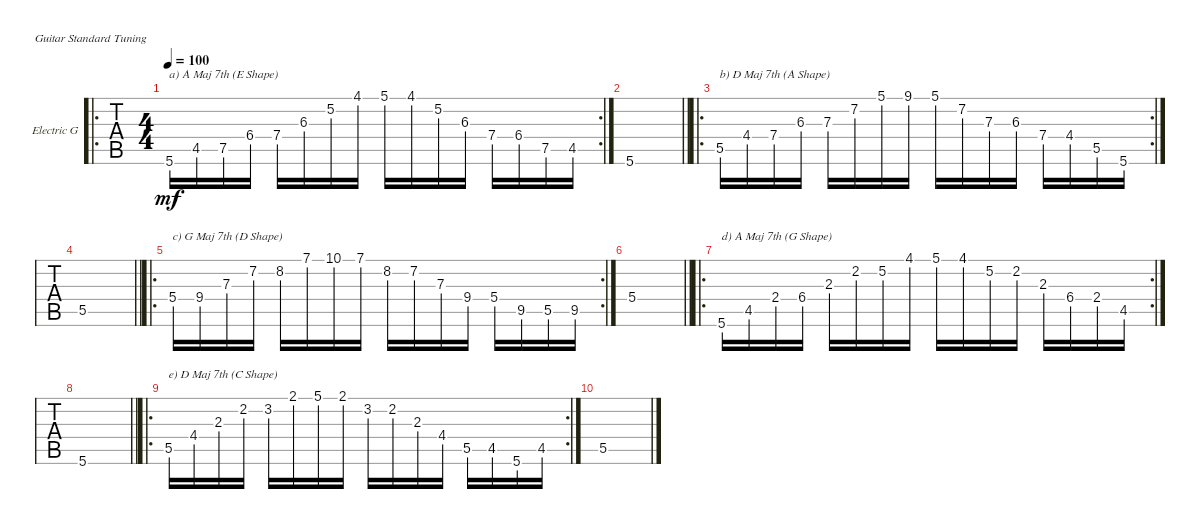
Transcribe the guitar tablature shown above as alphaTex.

\defaultSystemsLayout 4
\bracketExtendMode groupsimilarinstruments
\firstSystemTrackNameOrientation horizontal
\otherSystemsTrackNameOrientation horizontal
\track ("Electric Guitar" "Electric G") {instrument electricguitarclean}
\staff {tabs}
\tuning (E4 B3 G3 D3 A2 E2)
\ro
\rc 2
\ts (4 4)
\tempo 100
\clef g2
\ks c
5.6.16{txt "a) A Maj 7th (E Shape)" dy mf instrument electricguitarclean} 4.5.16 7.5.16 6.4.16 7.4.16 6.3.16 5.2.16 4.1.16 5.1.16 4.1.16 5.2.16 6.3.16 7.4.16 6.4.16 7.5.16 4.5.16 |
\barLineRight lightlight
5.6.1 |
\ro
\rc 2
5.5.16{txt "b) D Maj 7th (A Shape)"} 4.4.16 7.4.16 6.3.16 7.3.16 7.2.16 5.1.16 9.1.16 5.1.16 7.2.16 7.3.16 6.3.16 7.4.16 4.4.16 5.5.16 5.6.16 |
\barLineRight lightlight
5.5.1 |
\ro
\rc 2
5.4.16{txt "c) G Maj 7th (D Shape)"} 9.4.16 7.3.16 7.2.16 8.2.16 7.1.16 10.1.16 7.1.16 8.2.16 7.2.16 7.3.16 9.4.16 5.4.16 9.5.16 5.5.16 9.5.16 |
\barLineRight lightlight
5.4.1 |
\ro
\rc 2
5.6.16{txt "d) A Maj 7th (G Shape)"} 4.5.16 2.4.16 6.4.16 2.3.16 2.2.16 5.2.16 4.1.16 5.1.16 4.1.16 5.2.16 2.2.16 2.3.16 6.4.16 2.4.16 4.5.16 |
\barLineRight lightlight
5.6.1 |
\ro
\rc 2
5.5.16{txt "e) D Maj 7th (C Shape)"} 4.4.16 2.3.16 2.2.16 3.2.16 2.1.16 5.1.16 2.1.16 3.2.16 2.2.16 2.3.16 4.4.16 5.5.16 4.5.16 5.6.16 4.5.16 |
5.5.1
